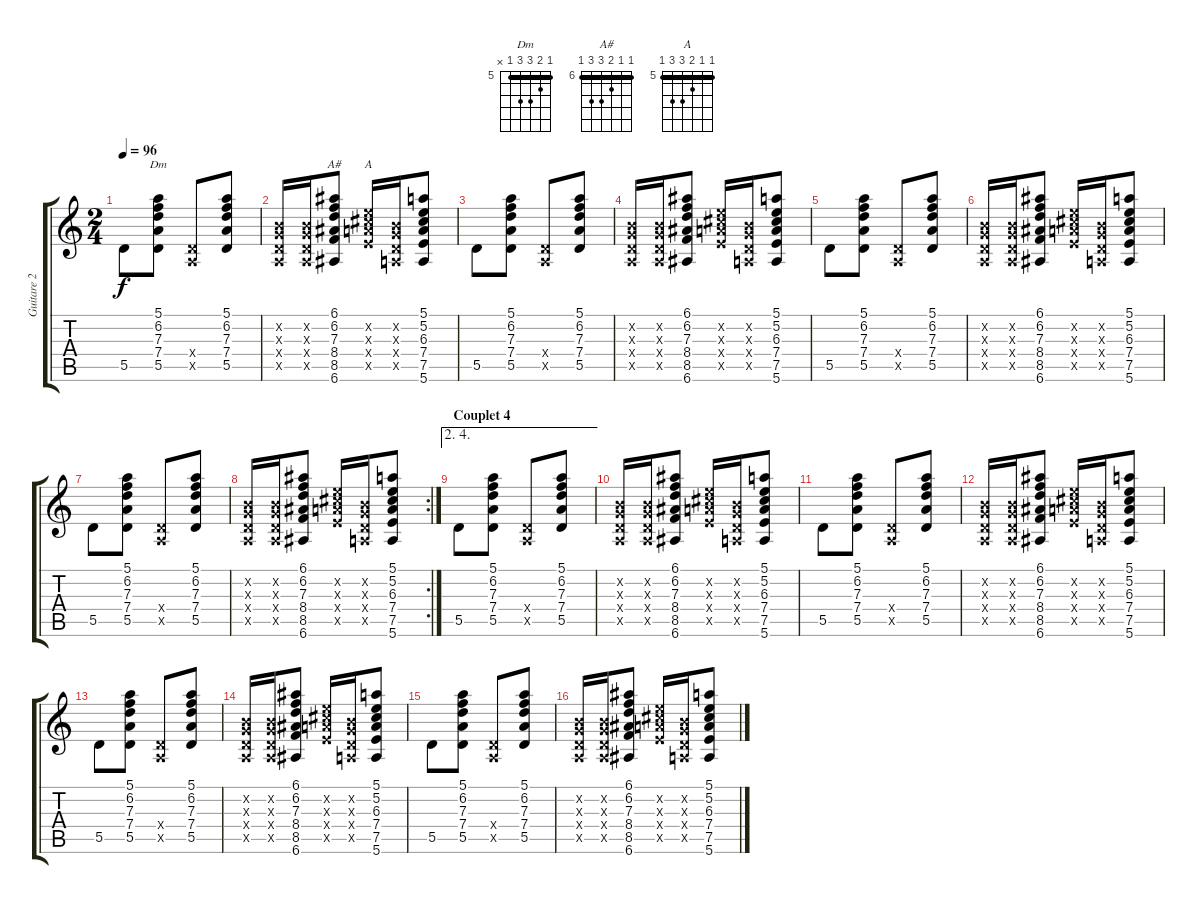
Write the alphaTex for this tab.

\track ("Guitare 2" "Guitare 2") {instrument acousticguitarsteel}
\staff {score tabs}
\tuning (E4 B3 G3 D3 A2 E2) {hide}
\chord ("Dm" 5 6 7 7 5 x) {firstfret 5 barre 5}
\chord ("A#" 6 6 7 8 8 6) {firstfret 6 barre 6}
\chord ("A" 5 5 6 7 7 5) {firstfret 5 barre 5}
\ts (2 4)
\tempo 96
\clef g2
\ks c
5.5.8{dy f} (5.1 6.2 7.3 7.4 5.5).8{ch "Dm"} (0.4{x} 0.5{x}).8 (5.1 6.2 7.3 7.4 5.5).8 |
(0.2{x} 0.3{x} 0.4{x} 0.5{x}).16 (0.2{x} 0.3{x} 0.4{x} 0.5{x}).16 (6.1 6.2 7.3 8.4 8.5 6.6).8{ch "A#"} (5.2{x} 6.3{x} 7.4{x} 7.5{x}).16{ch "A"} (0.2{x} 0.3{x} 0.4{x} 0.5{x}).16 (5.1 5.2 6.3 7.4 7.5 5.6).8 |
5.5.8 (5.1 6.2 7.3 7.4 5.5).8 (0.4{x} 0.5{x}).8 (5.1 6.2 7.3 7.4 5.5).8 |
(0.2{x} 0.3{x} 0.4{x} 0.5{x}).16 (0.2{x} 0.3{x} 0.4{x} 0.5{x}).16 (6.1 6.2 7.3 8.4 8.5 6.6).8 (5.2{x} 6.3{x} 7.4{x} 7.5{x}).16 (0.2{x} 0.3{x} 0.4{x} 0.5{x}).16 (5.1 5.2 6.3 7.4 7.5 5.6).8 |
5.5.8 (5.1 6.2 7.3 7.4 5.5).8 (0.4{x} 0.5{x}).8 (5.1 6.2 7.3 7.4 5.5).8 |
(0.2{x} 0.3{x} 0.4{x} 0.5{x}).16 (0.2{x} 0.3{x} 0.4{x} 0.5{x}).16 (6.1 6.2 7.3 8.4 8.5 6.6).8 (5.2{x} 6.3{x} 7.4{x} 7.5{x}).16 (0.2{x} 0.3{x} 0.4{x} 0.5{x}).16 (5.1 5.2 6.3 7.4 7.5 5.6).8 |
5.5.8 (5.1 6.2 7.3 7.4 5.5).8 (0.4{x} 0.5{x}).8 (5.1 6.2 7.3 7.4 5.5).8 |
\rc 2
(0.2{x} 0.3{x} 0.4{x} 0.5{x}).16 (0.2{x} 0.3{x} 0.4{x} 0.5{x}).16 (6.1 6.2 7.3 8.4 8.5 6.6).8 (5.2{x} 6.3{x} 7.4{x} 7.5{x}).16 (0.2{x} 0.3{x} 0.4{x} 0.5{x}).16 (5.1 5.2 6.3 7.4 7.5 5.6).8 |
\ae (2 4)
\section ("" "Couplet 4")
5.5.8 (5.1 6.2 7.3 7.4 5.5).8 (0.4{x} 0.5{x}).8 (5.1 6.2 7.3 7.4 5.5).8 |
(0.2{x} 0.3{x} 0.4{x} 0.5{x}).16 (0.2{x} 0.3{x} 0.4{x} 0.5{x}).16 (6.1 6.2 7.3 8.4 8.5 6.6).8 (5.2{x} 6.3{x} 7.4{x} 7.5{x}).16 (0.2{x} 0.3{x} 0.4{x} 0.5{x}).16 (5.1 5.2 6.3 7.4 7.5 5.6).8 |
5.5.8 (5.1 6.2 7.3 7.4 5.5).8 (0.4{x} 0.5{x}).8 (5.1 6.2 7.3 7.4 5.5).8 |
(0.2{x} 0.3{x} 0.4{x} 0.5{x}).16 (0.2{x} 0.3{x} 0.4{x} 0.5{x}).16 (6.1 6.2 7.3 8.4 8.5 6.6).8 (5.2{x} 6.3{x} 7.4{x} 7.5{x}).16 (0.2{x} 0.3{x} 0.4{x} 0.5{x}).16 (5.1 5.2 6.3 7.4 7.5 5.6).8 |
5.5.8 (5.1 6.2 7.3 7.4 5.5).8 (0.4{x} 0.5{x}).8 (5.1 6.2 7.3 7.4 5.5).8 |
(0.2{x} 0.3{x} 0.4{x} 0.5{x}).16 (0.2{x} 0.3{x} 0.4{x} 0.5{x}).16 (6.1 6.2 7.3 8.4 8.5 6.6).8 (5.2{x} 6.3{x} 7.4{x} 7.5{x}).16 (0.2{x} 0.3{x} 0.4{x} 0.5{x}).16 (5.1 5.2 6.3 7.4 7.5 5.6).8 |
5.5.8 (5.1 6.2 7.3 7.4 5.5).8 (0.4{x} 0.5{x}).8 (5.1 6.2 7.3 7.4 5.5).8 |
(0.2{x} 0.3{x} 0.4{x} 0.5{x}).16 (0.2{x} 0.3{x} 0.4{x} 0.5{x}).16 (6.1 6.2 7.3 8.4 8.5 6.6).8 (5.2{x} 6.3{x} 7.4{x} 7.5{x}).16 (0.2{x} 0.3{x} 0.4{x} 0.5{x}).16 (5.1 5.2 6.3 7.4 7.5 5.6).8
